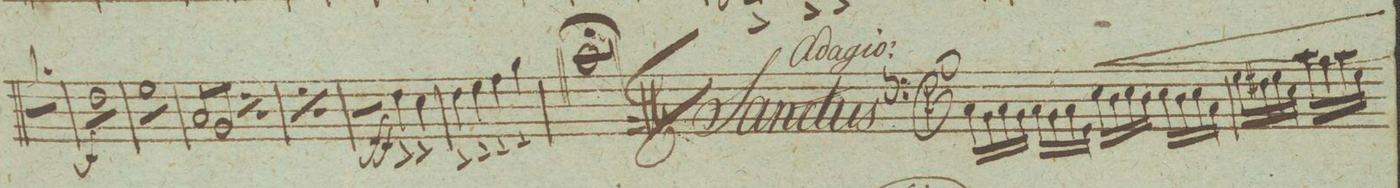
**kern	**dynam
*I"Violoncello.	*
*clefF4	*
*k[]	*
*met(c|)	*
*M4/4	*
1r	.
=238	=238
*tremolo	*
8F\L	f
8F\	.
8F\	.
8F\	.
8F\	.
8F\	.
8F\	.
8F\J	.
=239	=239
8G\L	.
8G\	.
8G\	.
8G\	.
8G\	.
8G\	.
8G\	.
8G\J	.
=240	=240
8C/L	.
8BB/	.
8C/	.
8BB/J	.
*rep	*
8C/L	.
8BB/	.
8C/	.
8BB/J	.
*Xrep	*
=241	=241
*rep	*
8C/L	.
8BB/	.
8C/	.
8BB/J	.
8C/L	.
8BB/	.
8C/	.
8BB/J	.
*Xrep	*
*Xtremolo	*
=242	=242
2r	ff
4F^<\	.
4E^<\	.
=243	=243
4F^<\	.
4G^<\	.
4A^<\	.
4B^<\	.
=244	=244
0c\;	.
==	==
*-	*-
